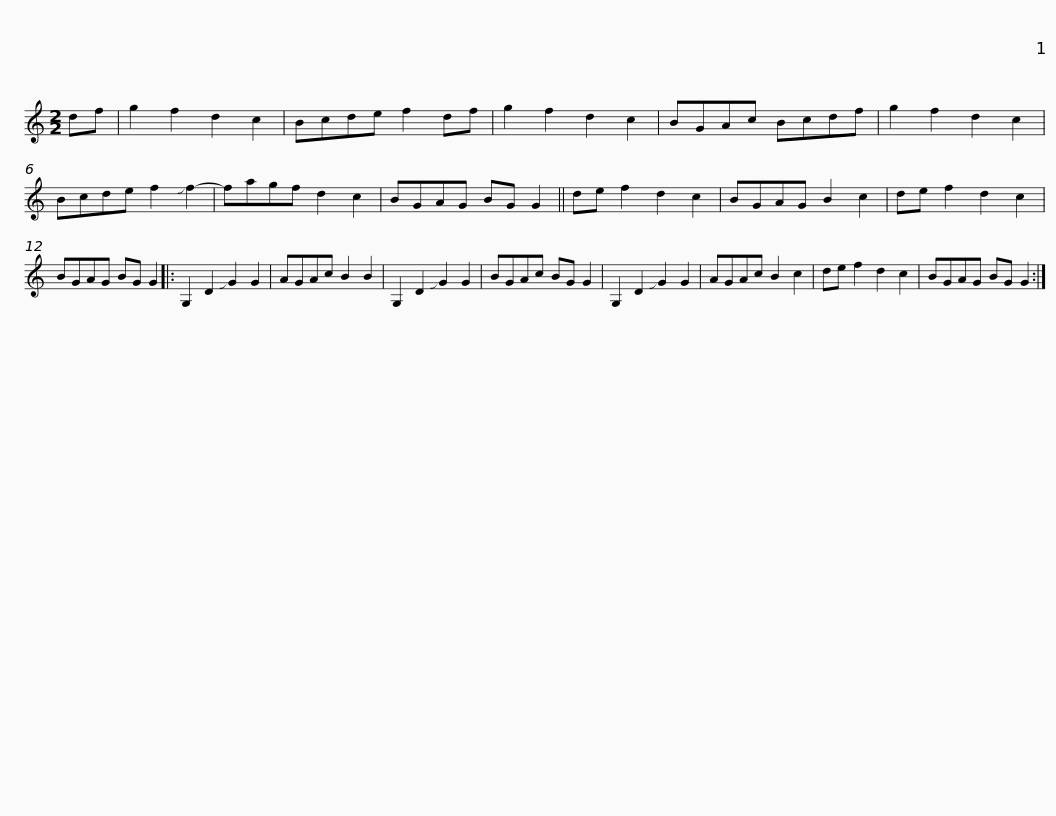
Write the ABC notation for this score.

X:1
L:1/8
M:2/2
I:linebreak $
K:C
V:1 treble
V:1
 df | g2 f2 d2 c2 | Bcde f2 df | g2 f2 d2 c2 | BGAc Bcdf | %5
 g2 f2 d2 c2 | Bcde f2 !slide!f2- | fagf d2 c2 |$ BGAG BG G2 || de f2 d2 c2 | %10
 BGAG B2 c2 | de f2 d2 c2 | BGAG BG G2 |: G,2 D2 !slide!G2 G2 | AGAc B2 B2 |$ %15
 G,2 D2 !slide!G2 G2 | BGAc BG G2 | G,2 D2 !slide!G2 G2 | AGAc B2 c2 | de f2 d2 c2 | %20
 BGAG BG G2 :| %21
